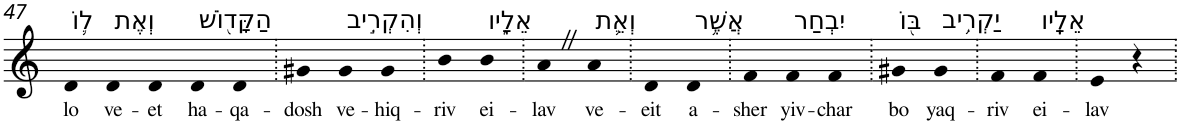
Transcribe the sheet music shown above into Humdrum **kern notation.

**kern	**text
*part1	*part1
*staff1	*staff1
*I"Piano	*
*I'Pno	*
!!LO:PB:g=z
*clefG2	*
*k[]	*
=47	=47
!LO:TX:a:t=ל֛וֹ	!
!	!LO:LY:b
4d	lo
!LO:TX:a:t=וְאֶת	!
!	!LO:LY:b
4d	ve-
!	!LO:LY:b
4d	-et
!LO:TX:a:t=הַקָּד֖וֹשׁ	!
!	!LO:LY:b
4d	ha-
!	!LO:LY:b
4d	-qa-
=48.	=48.
!	!LO:LY:b
4g#X	-dosh
!LO:TX:a:t=וְהִקְרִ֣יב	!
!	!LO:LY:b
4g#	ve-
!	!LO:LY:b
4g#	-hiq-
=49.	=49.
!	!LO:LY:b
4b	-riv
!LO:TX:a:t=אֵלָ֑יו	!
!	!LO:LY:b
4b	ei-
=50.	=50.
!	!LO:LY:b
4aZ	-lav
!LO:TX:a:t=וְאֵ֛ת	!
!	!LO:LY:b
4a	ve-
=51.	=51.
!	!LO:LY:b
4d	-eit
!LO:TX:a:t=אֲשֶׁ֥ר	!
!	!LO:LY:b
4d	a-
=52.	=52.
!	!LO:LY:b
4f	-sher
!LO:TX:a:t=יִבְחַר	!
!	!LO:LY:b
4f	yiv-
!	!LO:LY:b
4f	-char
=53.	=53.
!LO:TX:a:t=בּ֖וֹ	!
!	!LO:LY:b
4g#X	bo
!LO:TX:a:t=יַקְרִ֥יב	!
!	!LO:LY:b
4g#	yaq-
=54.	=54.
!	!LO:LY:b
4f	-riv
!LO:TX:a:t=אֵלָֽיו	!
!	!LO:LY:b
4f	ei-
=55.	=55.
!	!LO:LY:b
4e	-lav
4r	.
=.	=.
*-	*-
